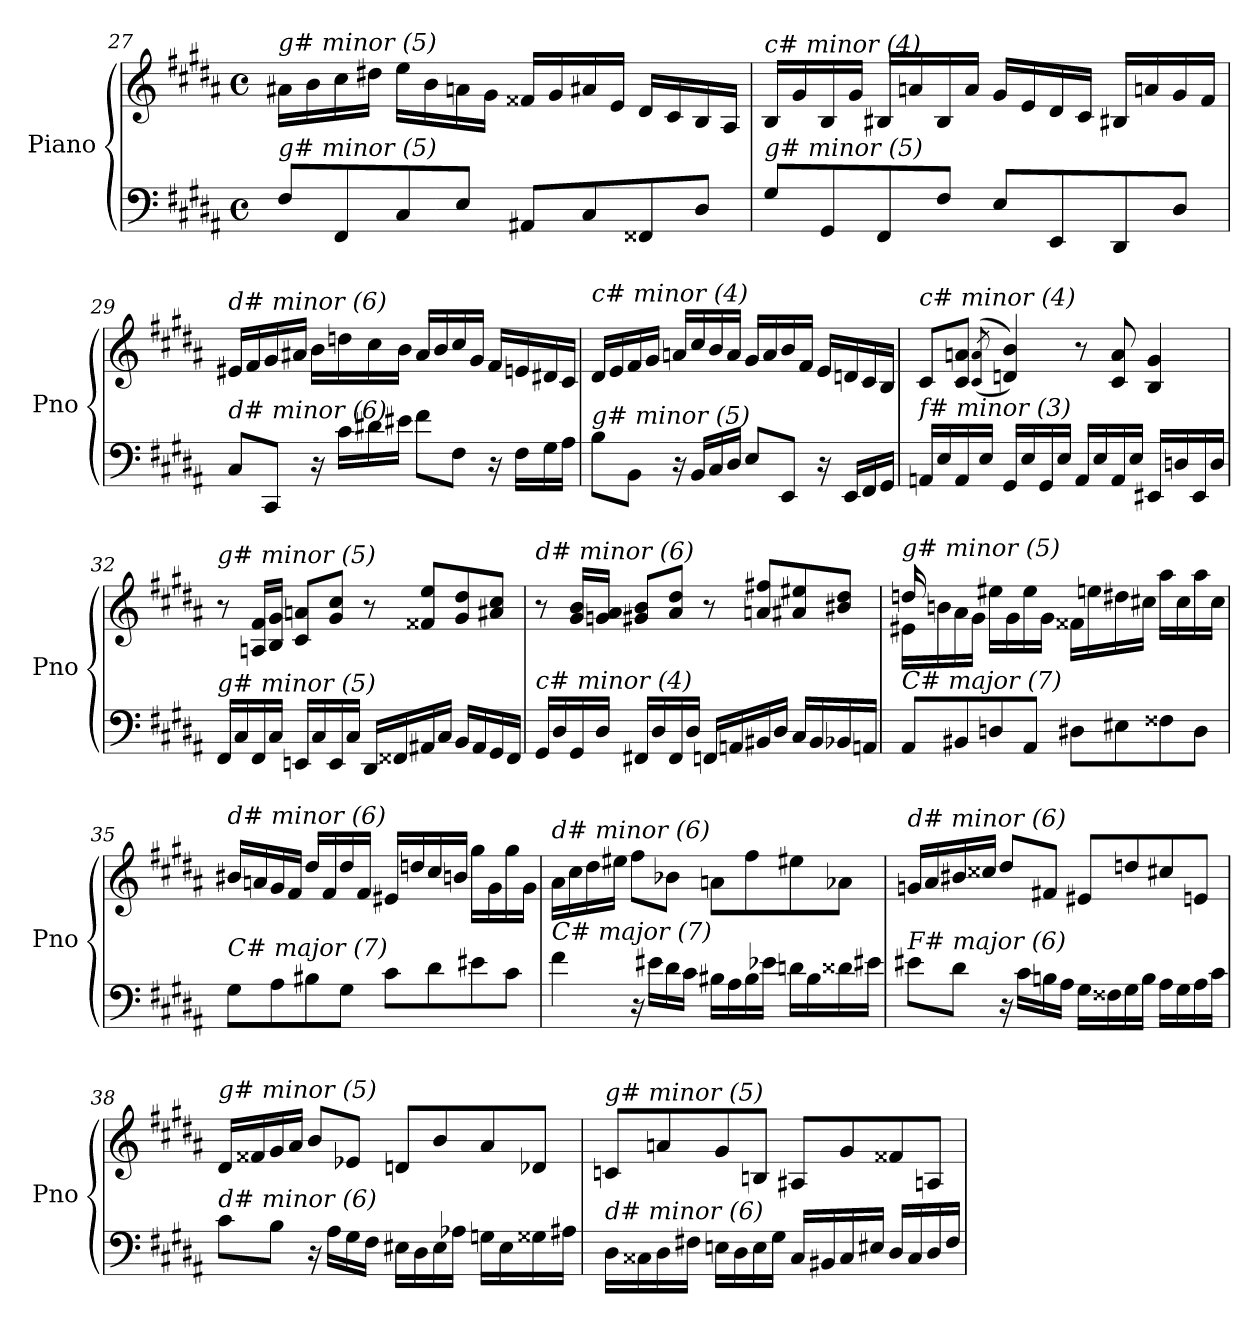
**kern	**kern
*part1	*part1
*staff2	*staff1
*I"Piano	*
*I'Pno	*
*clefF4	*clefG2
*k[f#c#g#d#a#]	*k[f#c#g#d#a#]
*M4/4	*M4/4
*met(c)	*met(c)
=27	=27
!	!LO:TX:i:t=g# minor (5)
!LO:TX:i:t=g# minor (5)	!
8F#/L	16a#X\LL
.	16b\
8FF#/	16cc#\
.	16dd#X\JJ
8C#/	16ee\LL
.	16b\
8E/J	16an\
.	16g#\JJ
8AA#X/L	16f##X/LL
.	16g#/
8C#/	16a#X/
.	16e/JJ
8FF##X/	16d#/LL
.	16c#/
8D#/J	16B/
.	16A#/JJ
!!LO:LB:g=z
=28	=28
!	!LO:TX:i:t=c# minor (4)
!LO:TX:i:t=g# minor (5)	!
8G#/L	16B/LL
.	16g#/
8GG#/	16B/
.	16g#/JJ
8FF#/	16B#X/LL
.	16an/
8F#/J	16B#/
.	16a/JJ
8E/L	16g#/LL
.	16e/
8EE/	16d#/
.	16c#/JJ
8DD#/	16B#X/LL
.	16an/
8D#/J	16g#/
.	16f#/JJ
=29	=29
!	!LO:TX:i:t=d# minor (6)
!LO:TX:i:t=d# minor (6)	!
8C#/L	16e#X/LL
.	16f#/
8CC#/J	16g#/
.	16a#X/JJ
16r	16b\LL
16c#\LL	16ddn\
16d#X\	16cc#\
16e#X\JJ	16b\JJ
8f#\L	16a#/LL
.	16b/
8F#\J	16cc#/
.	16g#/JJ
16r	16f#/LL
16F#\LL	16en/
16G#\	16d#X/
16A#\JJ	16c#/JJ
=30	=30
!	!LO:TX:i:t=c# minor (4)
!LO:TX:i:t=g# minor (5)	!
8B\L	16d#/LL
.	16e/
8BB\J	16f#/
.	16g#/JJ
16r	16an/LL
16BB/LL	16cc#/
16C#/	16b/
16D#/JJ	16a/JJ
8E/L	16g#/LL
.	16a/
8EE/J	16b/
.	16f#/JJ
16r	16e/LL
16EE/LL	16dn/
16FF#/	16c#/
16GG#/JJ	16B/JJ
!!LO:LB:g=z
=31	=31
!	!LO:TX:i:t=c# minor (4)
!LO:TX:i:t=f# minor (3)	!
16AAn/LL	8c#/L
16E/	.
16AA/	8c#/ 8an/J
16E/JJ	.
.	((>8qc#/ 8qa/
16GG#/LL	4dn/ 4b/))
16E/	.
16GG#/	.
16E/JJ	.
16AA/LL	8r
16E/	.
16AA/	8c#/ 8a/
16E/JJ	.
16EE#X/LL	4B/ 4g#/
16Dn/	.
16EE#/	.
16D/JJ	.
=32	=32
!	!LO:TX:i:t=g# minor (5)
!LO:TX:i:t=g# minor (5)	!
16FF#/LL	8r
16C#/	.
16FF#/	16An/ 16f#/LL
16C#/JJ	16B/ 16g#/JJ
16EEn/LL	8c#/ 8an/L
16C#/	.
16EE/	8g#/ 8cc#/J
16C#/JJ	.
16DD#/LL	8r
16FF##X/	.
16AA#X/	8f##X/ 8ee/L
16C#/JJ	.
16BB/LL	8g#/ 8dd#/
16AA#/	.
16GG#/	8a#X/ 8cc#/J
16FF##/JJ	.
=33	=33
!	!LO:TX:i:t=d# minor (6)
!LO:TX:i:t=c# minor (4)	!
16GG#/LL	8r
16D#/	.
16GG#/	16g#/ 16b/LL
16D#/JJ	16gni/ 16a#/JJ
16FF#X/LL	8g#/ 8b/L
16D#/	.
16FF#/	8a#/ 8dd#/J
16D#/JJ	.
16FFni/LL	8r
16AAni/	.
16BB#X/	8ani/ 8ff#X/L
16D#/JJ	.
16C#/LL	8a#/ 8ee#X/
16BB#/	.
16BB-Xj/	8b#X/ 8dd#/J
16AAni/JJ	.
!!LO:PB:g=z
=34	=34
*^	*^
!	!	!LO:TX:i:t=g# minor (5)	!
!LO:TX:i:t=C# major (7)	!	!	!
16ryy	8AA#/L	16e#X\LL	16ddni/
2...ryy	.	16bn\	2...ryy
.	8BB#X/	16a#\	.
.	.	16g#\JJ	.
.	8Dni/	16ee#X\LL	.
.	.	16g#\	.
.	8AA#/J	16ee#\	.
.	.	16g#\JJ	.
.	8D#\L	16f##X\LL	.
.	.	16een\	.
.	8E#X\	16dd#\	.
.	.	16cc#X\JJ	.
.	8F##X\	16aa#\LL	.
.	.	16cc#\	.
.	8D#\J	16aa#\	.
.	.	16cc#\JJ	.
*v	*v	*	*
*	*v	*v
=35	=35
!	!LO:TX:i:t=d# minor (6)
!LO:TX:i:t=C# major (7)	!
8G#\L	16b#X/LL
.	16an/
8A#\	16g#/
.	16f#/JJ
8B#X\	16dd#/LL
.	16f#/
8G#\J	16dd#/
.	16f#/JJ
8c#\L	16e#X/LL
.	16ddn/
8d#\	16cc#/
.	16bn/JJ
8e#X\	16gg#\LL
.	16g#\
8c#\J	16gg#\
.	16g#\JJ
=36	=36
!	!LO:TX:i:t=d# minor (6)
!LO:TX:i:t=C# major (7)	!
4f#\	16a#\LL
.	16cc#\
.	16dd#\
.	16ee#X\JJ
16r	8ff#\L
16e#X\LL	.
16d#\	8b-Xj\J
16c#\JJ	.
16B#X\LL	8ani\L
16A#\	.
16B#\	8ff#\
16e-Xj\JJ	.
16dni\LL	8ee#X\
16B#\	.
16d##i\	8a-Xj\J
16e#\JJ	.
!!LO:LB:g=z
=37	=37
!	!LO:TX:i:t=d# minor (6)
!LO:TX:i:t=F# major (6)	!
8e#X\L	16gni/LL
.	16a#/
8d#\J	16b#X/
.	16cc##X/JJ
16r	8dd#/L
16c#\LL	.
16Bn\	8f#X/J
16A#\JJ	.
16G#\LL	8e#X/L
16F##X\	.
16G#\	8ddnZ/
16B\JJ	.
16A#\LL	8cc#X/
16G#\	.
16A#\	8en/J
16c#\JJ	.
=38	=38
!	!LO:TX:i:t=g# minor (5)
!LO:TX:i:t=d# minor (6)	!
8c#\L	16d#/LL
.	16f##X/
8B\J	16g#/
.	16a#/JJ
16r	8b/L
16A#\LL	.
16G#\	8e-Xj/J
16F#\JJ	.
16E#X\LL	8dni/L
16D#\	.
16E#\	8b/
16A-Xj\JJ	.
16Gni\LL	8a#/
16E#\	.
16G##i\	8d-Xj/J
16A#\JJ	.
=39	=39
!	!LO:TX:i:t=g# minor (5)
!LO:TX:i:t=d# minor (6)	!
16D#\LL	8cni/L
16C##X\	.
16D#\	8an/
16F#X\JJ	.
16En\LL	8g#/
16D#\	.
16E\	8Bn/J
16G#\JJ	.
16C##/LL	8A#X/L
16BB#X/	.
16C##/	8g#/
16E#X/JJ	.
16D#/LL	8f##X/
16C##/	.
16D#/	8An/J
16F#/JJ	.
=	=
*-	*-
